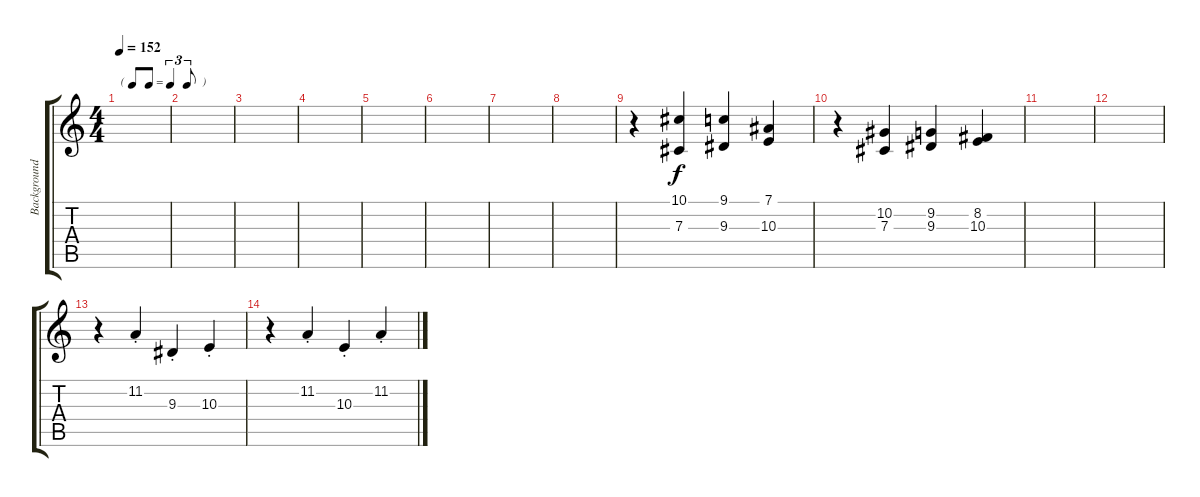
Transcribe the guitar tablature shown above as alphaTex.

\track ("Background 3" "Background") {instrument stringensemble1}
\staff {score tabs}
\tuning (Eb4 Bb3 Gb3 Db3 Ab2 Eb2) {hide}
\ts (4 4)
\tf triplet8th
\tempo 152
\clef g2
\ks c
|
|
|
|
|
|
|
|
r.4 (10.1 7.3).4 (9.1 9.3).4 (7.1 10.3).4 |
r.4 (10.2 7.3).4 (9.2 9.3).4 (8.2 10.3).4 |
|
|
r.4 11.2{st}.4 9.3{st}.4 10.3{st}.4 |
r.4 11.2{st}.4 10.3{st}.4 11.2{st}.4
